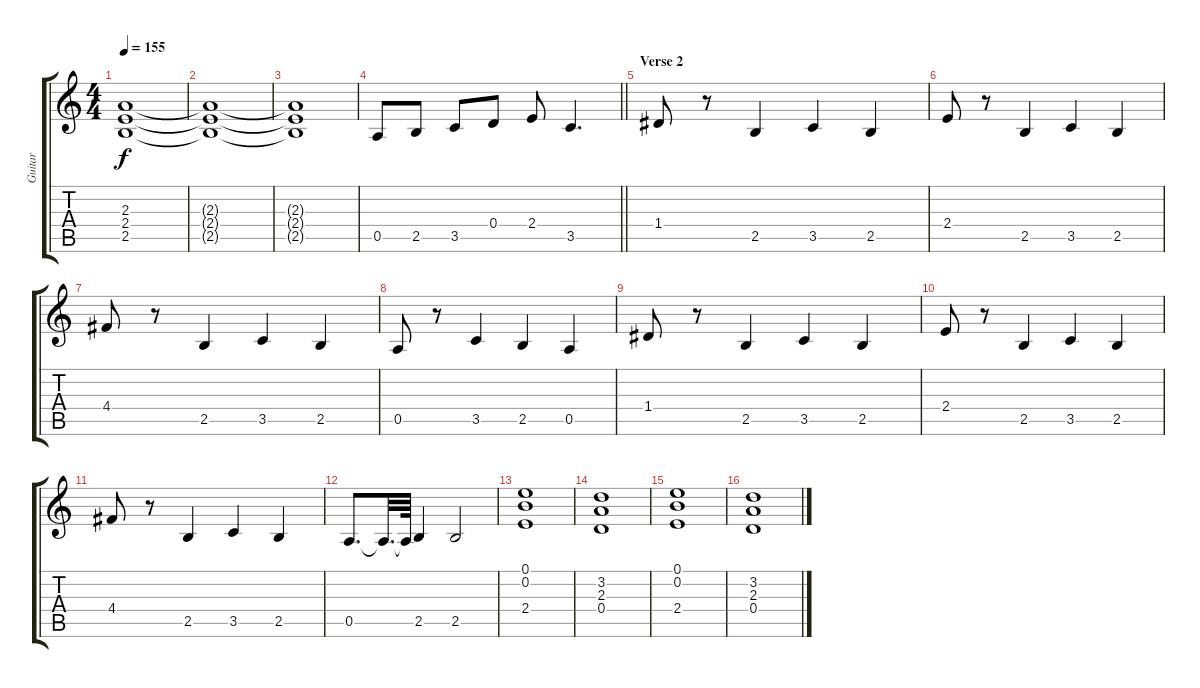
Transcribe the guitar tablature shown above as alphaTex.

\track ("Guitar" "Guitar") {instrument distortionguitar}
\staff {score tabs}
\tuning (E4 B3 G3 D3 A2 E2) {hide}
\ts (4 4)
\tempo 155
\clef g2
\ks c
(2.3 2.4 2.5).1{dy f} |
(2.3{t} 2.4{t} 2.5{t}).1 |
(2.3{t} 2.4{t} 2.5{t}).1 |
\barLineRight lightlight
0.5.8 2.5.8 3.5.8 0.4.8 2.4.8 3.5.4{d} |
\section ("" "Verse 2")
1.4.8 r.8 2.5.4 3.5.4 2.5.4 |
2.4.8 r.8 2.5.4 3.5.4 2.5.4 |
4.4.8 r.8 2.5.4 3.5.4 2.5.4 |
0.5.8 r.8 3.5.4 2.5.4 0.5.4 |
1.4.8 r.8 2.5.4 3.5.4 2.5.4 |
2.4.8 r.8 2.5.4 3.5.4 2.5.4 |
4.4.8 r.8 2.5.4 3.5.4 2.5.4 |
0.5.8{d} 0.5{t}.32{d} 0.5{t}.64 2.5.4 2.5.2 |
(0.1 0.2 2.4).1 |
(3.2 2.3 0.4).1 |
(0.1 0.2 2.4).1 |
(3.2 2.3 0.4).1
